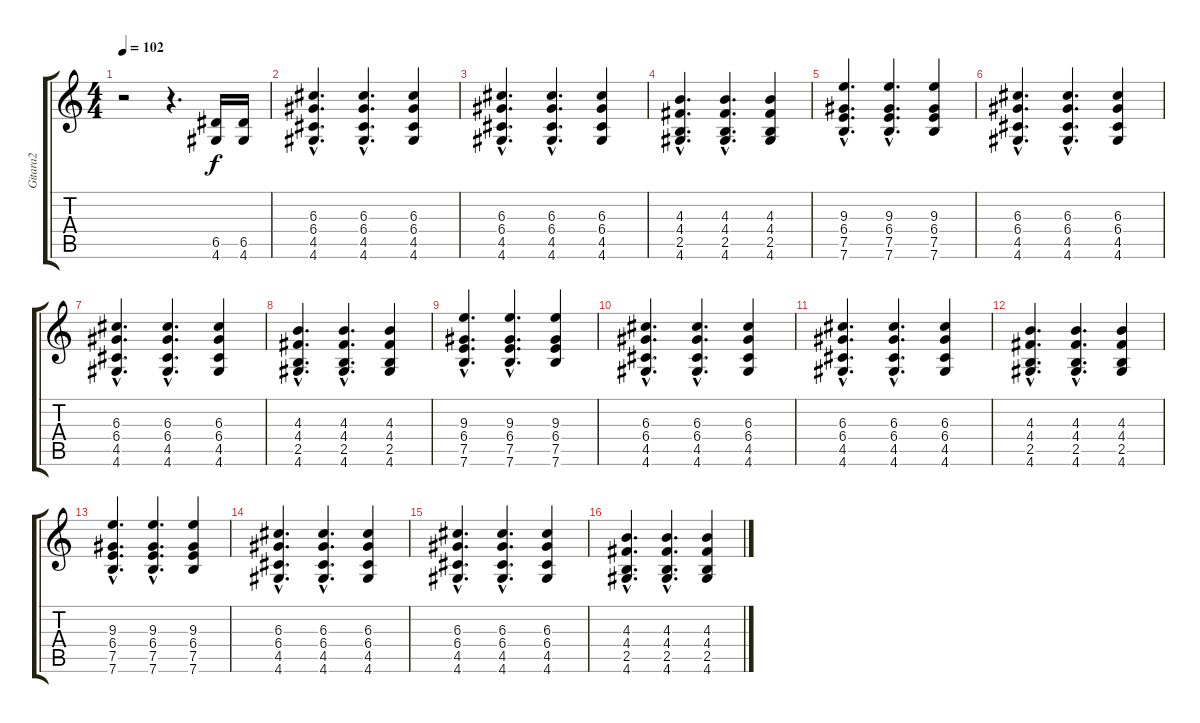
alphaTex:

\track ("Gitara2" "Gitara2") {instrument distortionguitar}
\staff {score tabs}
\tuning (E4 B3 G3 D3 A2 E2) {hide}
\ts (4 4)
\tempo 102
\clef g2
\ks c
r.2{dy f} r.4{d} (6.5 4.6).16 (6.5 4.6).16 |
(6.3{hac} 6.4{hac} 4.5{hac} 4.6{hac}).4{d} (6.3{hac} 6.4{hac} 4.5{hac} 4.6{hac}).4{d} (6.3 6.4 4.5 4.6).4 |
(6.3{hac} 6.4{hac} 4.5{hac} 4.6{hac}).4{d} (6.3{hac} 6.4{hac} 4.5{hac} 4.6{hac}).4{d} (6.3 6.4 4.5 4.6).4 |
(4.3{hac} 4.4{hac} 2.5{hac} 4.6{hac}).4{d} (4.3{hac} 4.4{hac} 2.5{hac} 4.6{hac}).4{d} (4.3 4.4 2.5 4.6).4 |
(9.3{hac} 6.4{hac} 7.5{hac} 7.6{hac}).4{d} (9.3{hac} 6.4{hac} 7.5{hac} 7.6{hac}).4{d} (9.3 6.4 7.5 7.6).4 |
(6.3{hac} 6.4{hac} 4.5{hac} 4.6{hac}).4{d} (6.3{hac} 6.4{hac} 4.5{hac} 4.6{hac}).4{d} (6.3 6.4 4.5 4.6).4 |
(6.3{hac} 6.4{hac} 4.5{hac} 4.6{hac}).4{d} (6.3{hac} 6.4{hac} 4.5{hac} 4.6{hac}).4{d} (6.3 6.4 4.5 4.6).4 |
(4.3{hac} 4.4{hac} 2.5{hac} 4.6{hac}).4{d} (4.3{hac} 4.4{hac} 2.5{hac} 4.6{hac}).4{d} (4.3 4.4 2.5 4.6).4 |
(9.3{hac} 6.4{hac} 7.5{hac} 7.6{hac}).4{d} (9.3{hac} 6.4{hac} 7.5{hac} 7.6{hac}).4{d} (9.3 6.4 7.5 7.6).4 |
(6.3{hac} 6.4{hac} 4.5{hac} 4.6{hac}).4{d} (6.3{hac} 6.4{hac} 4.5{hac} 4.6{hac}).4{d} (6.3 6.4 4.5 4.6).4 |
(6.3{hac} 6.4{hac} 4.5{hac} 4.6{hac}).4{d} (6.3{hac} 6.4{hac} 4.5{hac} 4.6{hac}).4{d} (6.3 6.4 4.5 4.6).4 |
(4.3{hac} 4.4{hac} 2.5{hac} 4.6{hac}).4{d} (4.3{hac} 4.4{hac} 2.5{hac} 4.6{hac}).4{d} (4.3 4.4 2.5 4.6).4 |
(9.3{hac} 6.4{hac} 7.5{hac} 7.6{hac}).4{d} (9.3{hac} 6.4{hac} 7.5{hac} 7.6{hac}).4{d} (9.3 6.4 7.5 7.6).4 |
(6.3{hac} 6.4{hac} 4.5{hac} 4.6{hac}).4{d} (6.3{hac} 6.4{hac} 4.5{hac} 4.6{hac}).4{d} (6.3 6.4 4.5 4.6).4 |
(6.3{hac} 6.4{hac} 4.5{hac} 4.6{hac}).4{d} (6.3{hac} 6.4{hac} 4.5{hac} 4.6{hac}).4{d} (6.3 6.4 4.5 4.6).4 |
(4.3{hac} 4.4{hac} 2.5{hac} 4.6{hac}).4{d} (4.3{hac} 4.4{hac} 2.5{hac} 4.6{hac}).4{d} (4.3 4.4 2.5 4.6).4
